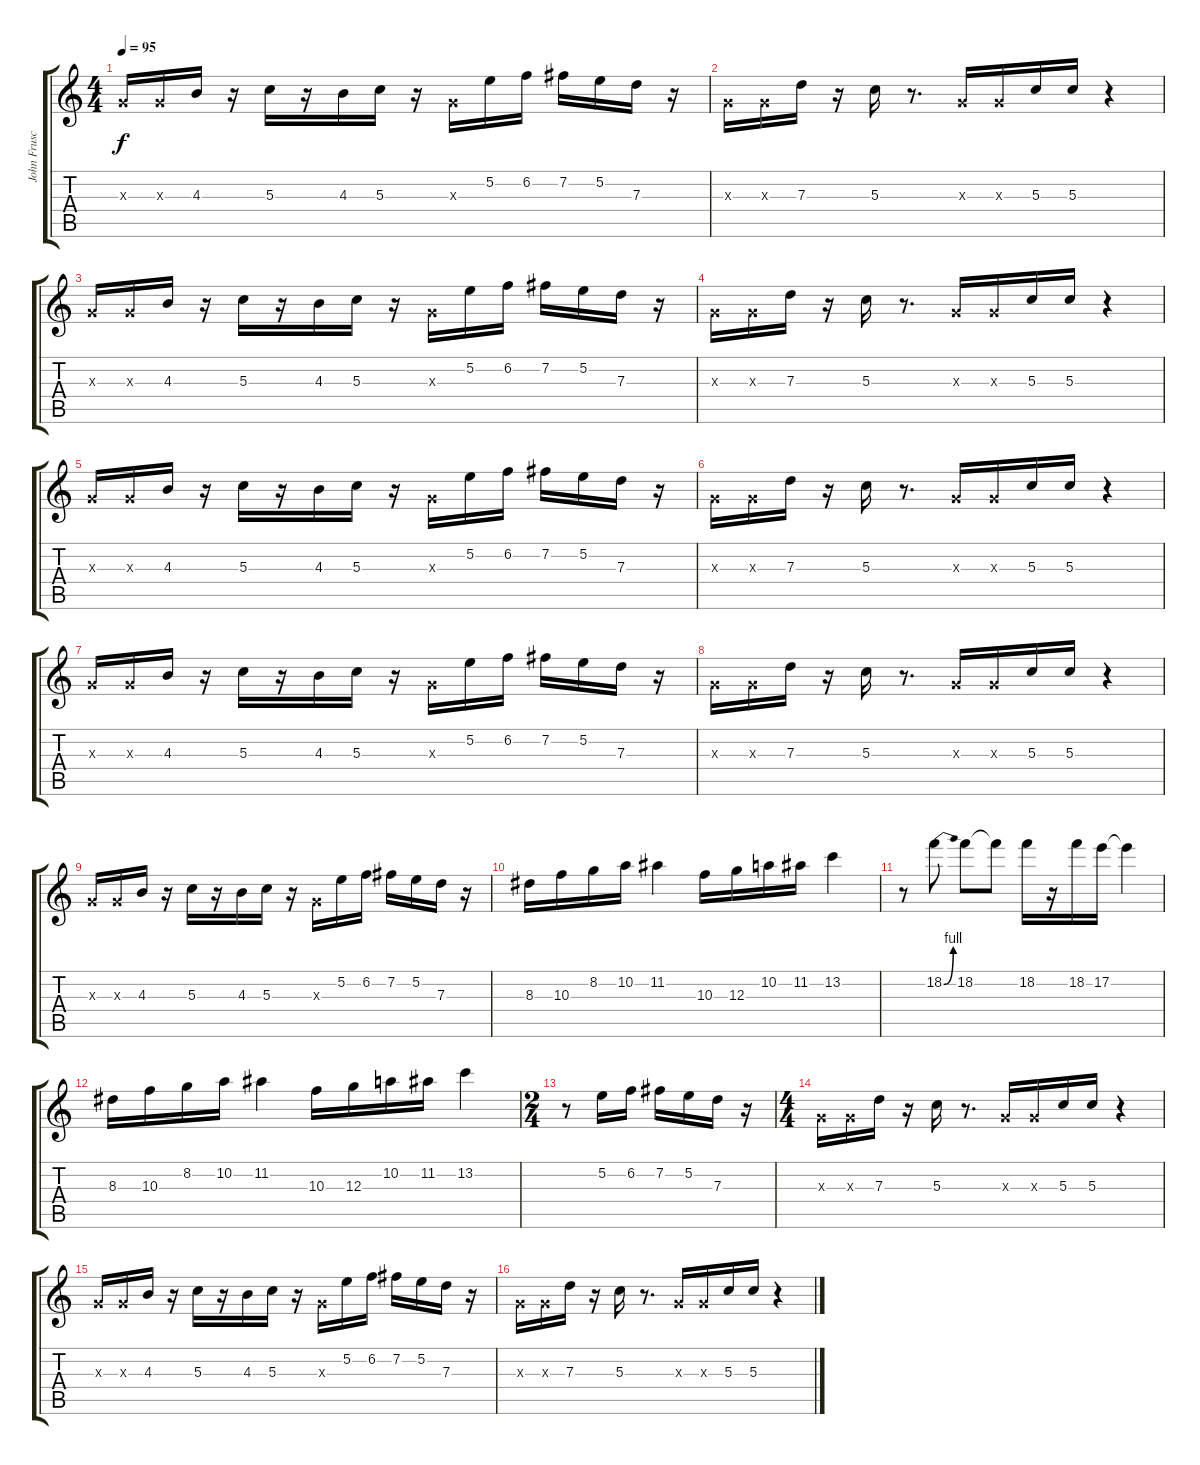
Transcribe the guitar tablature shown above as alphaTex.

\track ("John Frusctiante" "John Frusc") {instrument overdrivenguitar}
\staff {score tabs}
\tuning (E4 B3 G3 D3 A2 E2) {hide}
\ts (4 4)
\tempo 95
\clef g2
\ks c
0.3{x}.16{dy f} 0.3{x}.16 4.3.16 r.16 5.3.16 r.16 4.3.16 5.3.16 r.16 0.3{x}.16 5.2.16 6.2.16 7.2.16 5.2.16 7.3.16 r.16 |
0.3{x}.16 0.3{x}.16 7.3.16 r.16 5.3.16 r.8{d} 0.3{x}.16 0.3{x}.16 5.3.16 5.3.16 r.4 |
0.3{x}.16 0.3{x}.16 4.3.16 r.16 5.3.16 r.16 4.3.16 5.3.16 r.16 0.3{x}.16 5.2.16 6.2.16 7.2.16 5.2.16 7.3.16 r.16 |
0.3{x}.16 0.3{x}.16 7.3.16 r.16 5.3.16 r.8{d} 0.3{x}.16 0.3{x}.16 5.3.16 5.3.16 r.4 |
0.3{x}.16 0.3{x}.16 4.3.16 r.16 5.3.16 r.16 4.3.16 5.3.16 r.16 0.3{x}.16 5.2.16 6.2.16 7.2.16 5.2.16 7.3.16 r.16 |
0.3{x}.16 0.3{x}.16 7.3.16 r.16 5.3.16 r.8{d} 0.3{x}.16 0.3{x}.16 5.3.16 5.3.16 r.4 |
0.3{x}.16 0.3{x}.16 4.3.16 r.16 5.3.16 r.16 4.3.16 5.3.16 r.16 0.3{x}.16 5.2.16 6.2.16 7.2.16 5.2.16 7.3.16 r.16 |
0.3{x}.16 0.3{x}.16 7.3.16 r.16 5.3.16 r.8{d} 0.3{x}.16 0.3{x}.16 5.3.16 5.3.16 r.4 |
0.3{x}.16 0.3{x}.16 4.3.16 r.16 5.3.16 r.16 4.3.16 5.3.16 r.16 0.3{x}.16 5.2.16 6.2.16 7.2.16 5.2.16 7.3.16 r.16 |
8.3.16 10.3.16 8.2.16 10.2.16 11.2.4 10.3.16 12.3.16 10.2.16 11.2.16 13.2.4 |
r.8 18.2{be (bend 0 0 60 4)}.8 18.2.8 18.2{t}.8 18.2.16 r.16 18.2.16 17.2.16 17.2{t}.4 |
8.3.16 10.3.16 8.2.16 10.2.16 11.2.4 10.3.16 12.3.16 10.2.16 11.2.16 13.2.4 |
\ts (2 4)
r.8 5.2.16 6.2.16 7.2.16 5.2.16 7.3.16 r.16 |
\ts (4 4)
0.3{x}.16 0.3{x}.16 7.3.16 r.16 5.3.16 r.8{d} 0.3{x}.16 0.3{x}.16 5.3.16 5.3.16 r.4 |
0.3{x}.16 0.3{x}.16 4.3.16 r.16 5.3.16 r.16 4.3.16 5.3.16 r.16 0.3{x}.16 5.2.16 6.2.16 7.2.16 5.2.16 7.3.16 r.16 |
0.3{x}.16 0.3{x}.16 7.3.16 r.16 5.3.16 r.8{d} 0.3{x}.16 0.3{x}.16 5.3.16 5.3.16 r.4
